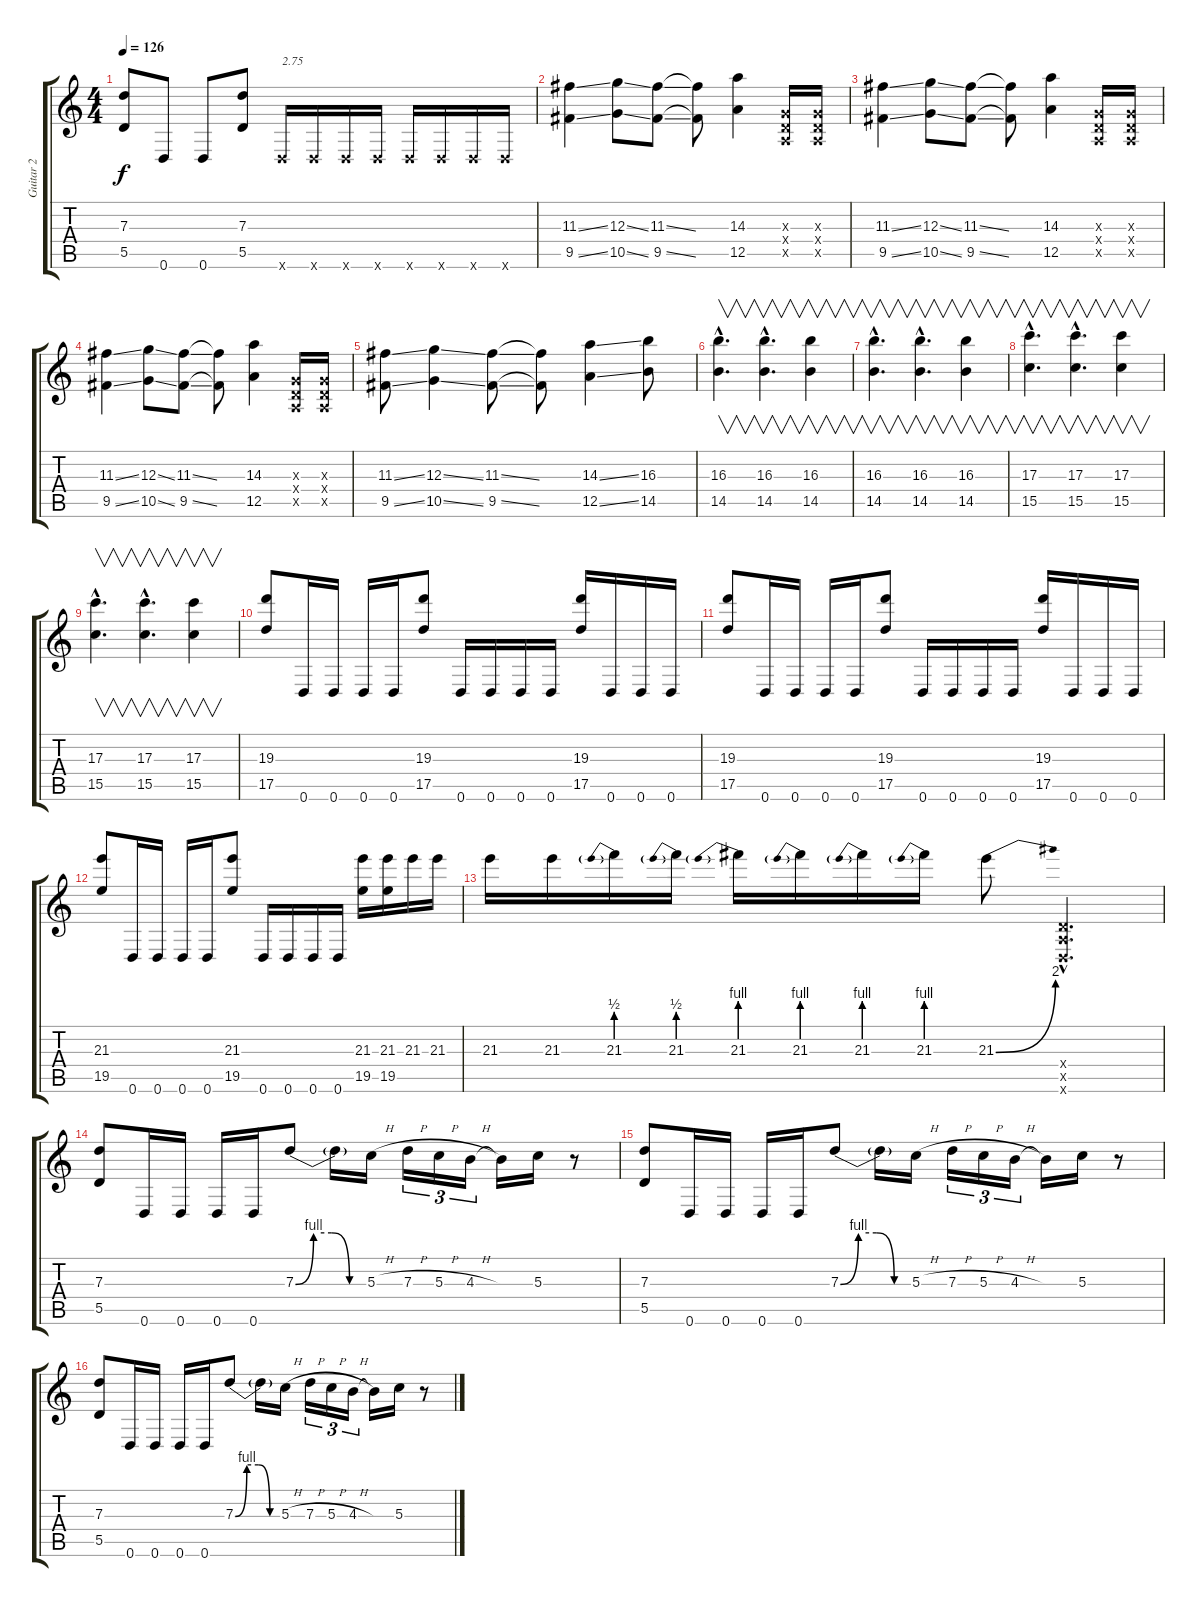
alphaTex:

\track ("Guitar 2" "Guitar 2") {instrument distortionguitar}
\staff {score tabs}
\tuning (E4 B3 G3 D3 A2 D2) {hide}
\ts (4 4)
\tempo 126
\clef g2
\ks c
(7.3 5.5).8{dy f} 0.6.8 0.6.8 (7.3 5.5).8 0.6{x}.16{txt "2.75"} 0.6{x}.16 0.6{x}.16 0.6{x}.16 0.6{x}.16 0.6{x}.16 0.6{x}.16 0.6{x}.16 |
(11.3{ss} 9.5{ss}).4 (12.3{ss} 10.5{ss}).8 (11.3{ss} 9.5{ss}).8 (11.3{t} 9.5{t}).8 (14.3 12.5).4 (0.3{x} 0.4{x} 0.5{x}).16 (0.3{x} 0.4{x} 0.5{x}).16 |
(11.3{ss} 9.5{ss}).4 (12.3{ss} 10.5{ss}).8 (11.3{ss} 9.5{ss}).8 (11.3{t} 9.5{t}).8 (14.3 12.5).4 (0.3{x} 0.4{x} 0.5{x}).16 (0.3{x} 0.4{x} 0.5{x}).16 |
(11.3{ss} 9.5{ss}).4 (12.3{ss} 10.5{ss}).8 (11.3{ss} 9.5{ss}).8 (11.3{t} 9.5{t}).8 (14.3 12.5).4 (0.3{x} 0.4{x} 0.5{x}).16 (0.3{x} 0.4{x} 0.5{x}).16 |
(11.3{ss} 9.5{ss}).8 (12.3{ss} 10.5{ss}).4 (11.3{ss} 9.5{ss}).8 (11.3{t} 9.5{t}).8 (14.3{ss} 12.5{ss}).4 (16.3 14.5).8 |
(16.3{hac} 14.5{hac}).4{v d balance 8} (16.3{hac} 14.5{hac}).4{v d} (16.3 14.5).4{v} |
(16.3{hac} 14.5{hac}).4{v d} (16.3{hac} 14.5{hac}).4{v d} (16.3 14.5).4{v} |
(17.3{hac} 15.5{hac}).4{v d} (17.3{hac} 15.5{hac}).4{v d} (17.3 15.5).4{v} |
(17.3{hac} 15.5{hac}).4{v d} (17.3{hac} 15.5{hac}).4{v d} (17.3 15.5).4{v} |
(19.3 17.5).8 0.6.16 0.6.16 0.6.16 0.6.16 (19.3 17.5).8 0.6.16 0.6.16 0.6.16 0.6.16 (19.3 17.5).16 0.6.16 0.6.16 0.6.16 |
(19.3 17.5).8 0.6.16 0.6.16 0.6.16 0.6.16 (19.3 17.5).8 0.6.16 0.6.16 0.6.16 0.6.16 (19.3 17.5).16 0.6.16 0.6.16 0.6.16 |
(21.3 19.5).8 0.6.16 0.6.16 0.6.16 0.6.16 (21.3 19.5).8 0.6.16 0.6.16 0.6.16 0.6.16 (21.3 19.5).16 (21.3 19.5).16 21.3.16 21.3.16 |
21.3.16 21.3.16 21.3{be (prebend 0 2 60 2)}.16 21.3{be (prebend 0 2 60 2)}.16 21.3{be (prebend 0 4 60 4)}.16 21.3{be (prebend 0 4 60 4)}.16 21.3{be (prebend 0 4 60 4)}.16 21.3{be (prebend 0 4 60 4)}.16 21.3{be (bend 0 0 60 8)}.8 (0.4{hac x} 0.5{hac x} 0.6{hac x}).4{d} |
(7.3 5.5).8{volume 16 balance 8} 0.6.16 0.6.16 0.6.16 0.6.16 7.3{be (custom 0 0 15 4 30 4 45 0 60 0)}.8 7.3{t}.16 5.3{h}.16 7.3{h}.16{tu (3 2)} 5.3{h}.16{tu (3 2)} 4.3{h}.16{tu (3 2)} 4.3{t}.16 5.3.16 r.8 |
(7.3 5.5).8 0.6.16 0.6.16 0.6.16 0.6.16 7.3{be (custom 0 0 15 4 30 4 45 0 60 0)}.8 7.3{t}.16 5.3{h}.16 7.3{h}.16{tu (3 2)} 5.3{h}.16{tu (3 2)} 4.3{h}.16{tu (3 2)} 4.3{t}.16 5.3.16 r.8 |
(7.3 5.5).8 0.6.16 0.6.16 0.6.16 0.6.16 7.3{be (custom 0 0 15 4 30 4 45 0 60 0)}.8 7.3{t}.16 5.3{h}.16 7.3{h}.16{tu (3 2)} 5.3{h}.16{tu (3 2)} 4.3{h}.16{tu (3 2)} 4.3{t}.16 5.3.16 r.8
